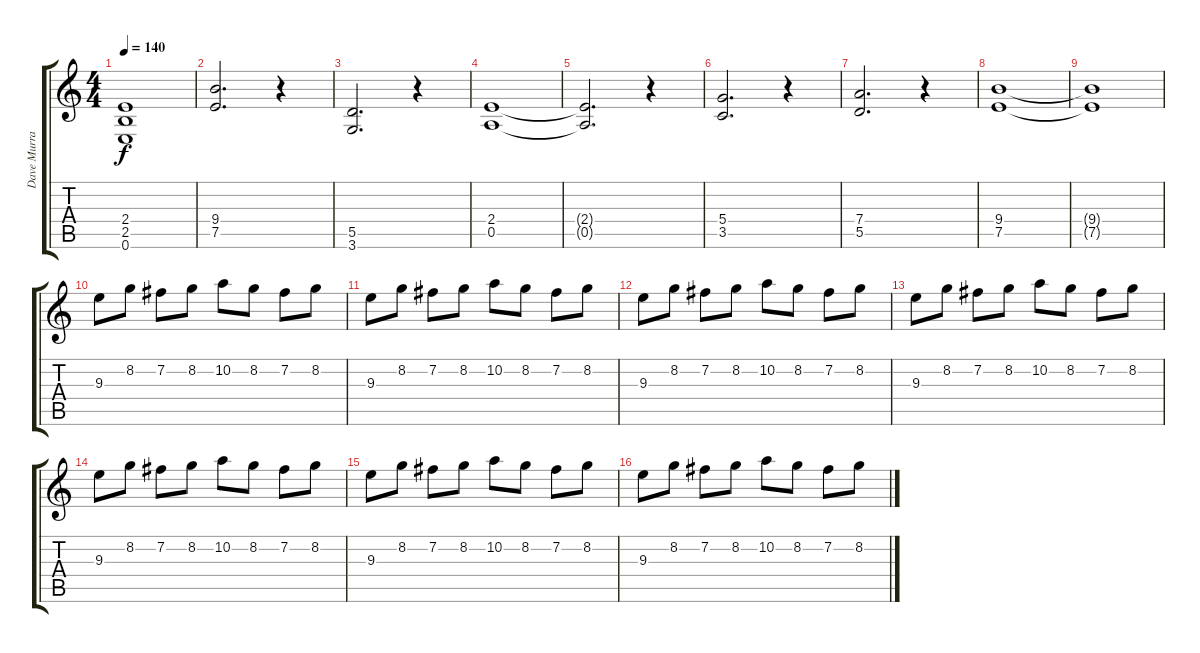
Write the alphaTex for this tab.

\track ("Dave Murray" "Dave Murra") {instrument distortionguitar}
\staff {score tabs}
\tuning (E4 B3 G3 D3 A2 E2) {hide}
\ts (4 4)
\tempo 140
\clef g2
\ks c
(2.4{t} 2.5{t} 0.6{t}).1{dy f volume 0} |
(9.4 7.5).2{d volume 16} r.4{volume 0} |
(5.5 3.6).2{d volume 16} r.4{volume 0} |
(2.4 0.5).1{volume 16} |
(2.4{t} 0.5{t}).2{d} r.4{volume 0} |
(5.4 3.5).2{d volume 16} r.4{volume 0} |
(7.4 5.5).2{d volume 16} r.4{volume 0} |
(9.4 7.5).1{volume 16} |
(9.4{t} 7.5{t}).1 |
9.3.8{volume 9} 8.2.8 7.2.8 8.2.8 10.2.8 8.2.8 7.2.8 8.2.8 |
9.3.8 8.2.8 7.2.8 8.2.8 10.2.8 8.2.8 7.2.8 8.2.8 |
9.3.8 8.2.8 7.2.8 8.2.8 10.2.8 8.2.8 7.2.8 8.2.8 |
9.3.8 8.2.8 7.2.8 8.2.8 10.2.8 8.2.8 7.2.8 8.2.8 |
9.3.8 8.2.8 7.2.8 8.2.8 10.2.8 8.2.8 7.2.8 8.2.8 |
9.3.8 8.2.8 7.2.8 8.2.8 10.2.8 8.2.8 7.2.8 8.2.8 |
9.3.8 8.2.8 7.2.8 8.2.8 10.2.8 8.2.8 7.2.8 8.2.8
